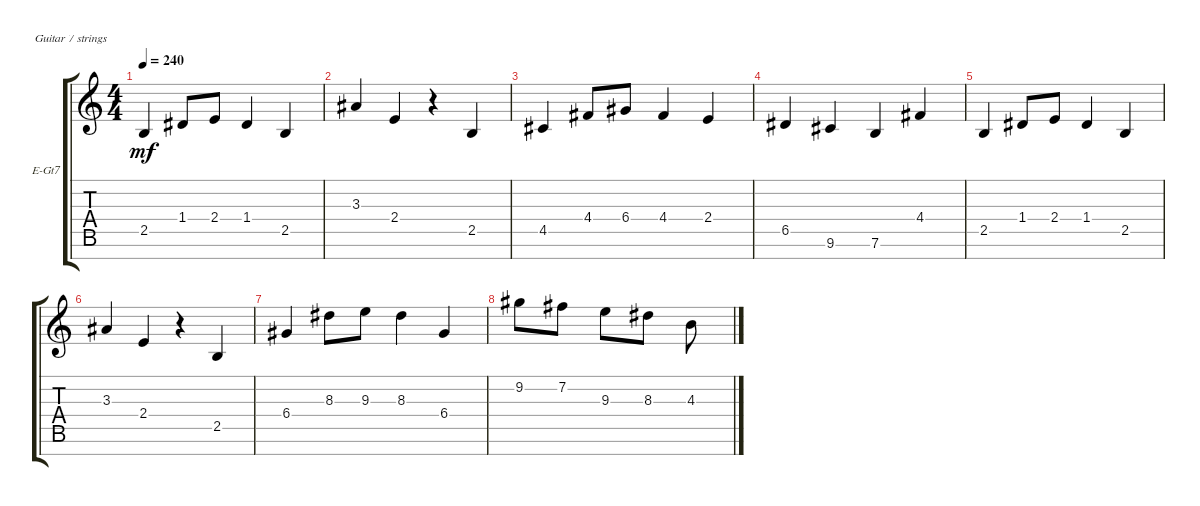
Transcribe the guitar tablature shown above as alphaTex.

\defaultSystemsLayout 4
\bracketExtendMode groupsimilarinstruments
\firstSystemTrackNameOrientation horizontal
\otherSystemsTrackNameOrientation horizontal
\track ("Synth" "E-Gt7") {instrument electricguitarclean}
\staff {score tabs}
\tuning (E4 B3 G3 D3 A2 E2 B1)
\ts (4 4)
\tempo 240
\clef g2
\ks c
2.5.4{dy mf instrument electricguitarclean} 1.4.8 2.4.8 1.4.4 2.5.4 |
3.3.4 2.4.4 r.4 2.5.4 |
4.5.4 4.4.8 6.4.8 4.4.4 2.4.4 |
6.5.4 9.6.4 7.6.4 4.4.4 |
2.5.4 1.4.8 2.4.8 1.4.4 2.5.4 |
3.3.4 2.4.4 r.4 2.5.4 |
6.4.4 8.3.8 9.3.8 8.3.4 6.4.4 |
9.2.8 7.2.8 9.3.8 8.3.8 4.3.8
